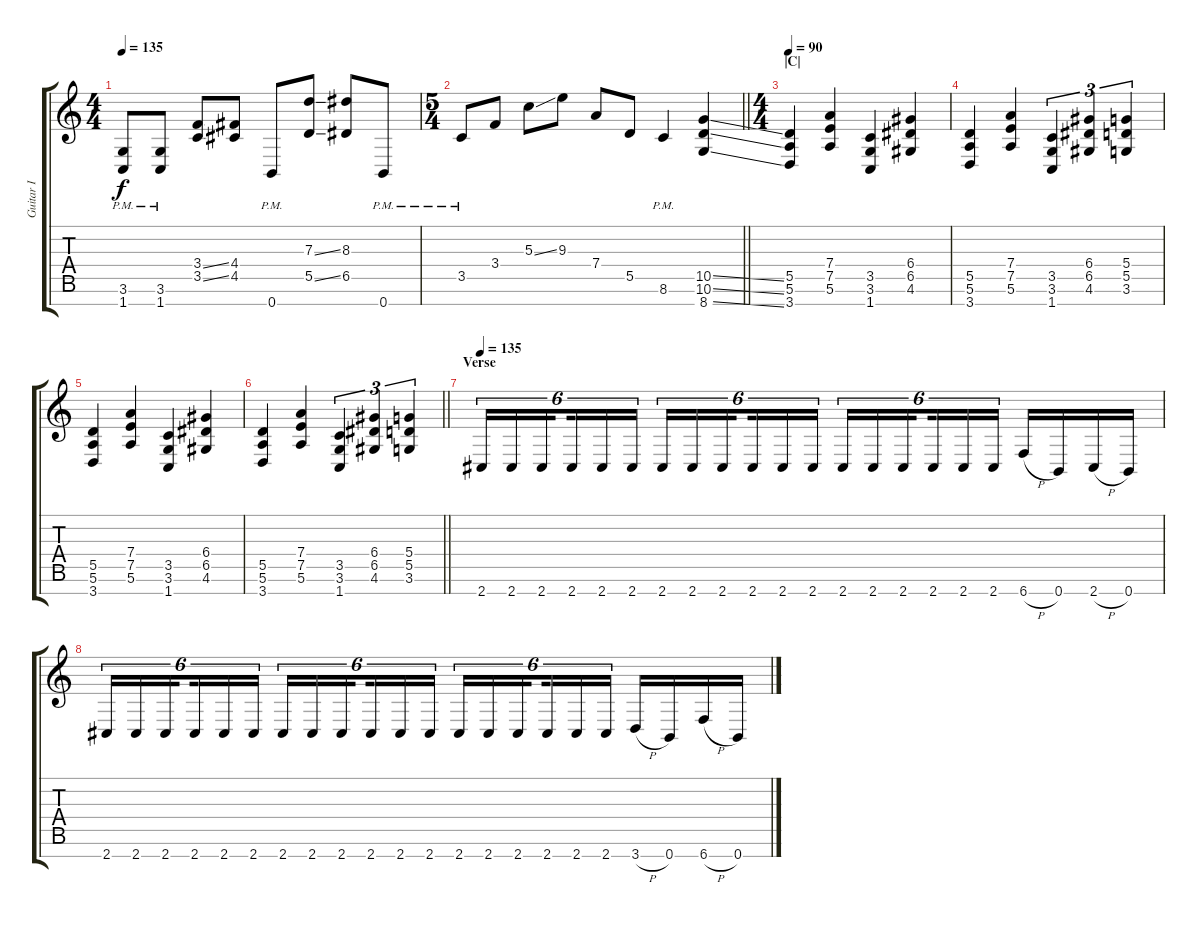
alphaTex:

\track ("Guitar I" "Guitar I") {instrument distortionguitar}
\staff {score tabs}
\tuning (E4 B3 G3 D3 A2 E2 B1) {hide}
\ts (4 4)
\tempo 135
\clef g2
\ks c
(3.6{pm} 1.7{pm}).8{dy f} (3.6{pm} 1.7{pm}).8 (3.4{ss} 3.5{ss}).8 (4.4 4.5).8 0.7{pm}.8 (7.3{ss} 5.5{ss}).8 (8.3 6.5).8 0.7{pm}.8 |
\ts (5 4)
\barLineRight lightlight
3.5{pm}.8 3.4.8 5.3{ss}.8 9.3.8 7.4.8 5.5.8 8.6{pm}.4 (10.5{ss} 10.6{ss} 8.7{ss}).4 |
\ts (4 4)
\section ("" "|C|")
\tempo 90
(5.5 5.6 3.7).4 (7.4 7.5 5.6).4 (3.5 3.6 1.7).4 (6.4 6.5 4.6).4 |
(5.5 5.6 3.7).4 (7.4 7.5 5.6).4 (3.5 3.6 1.7).4{tu (3 2)} (6.4 6.5 4.6).4{tu (3 2)} (5.4 5.5 3.6).4{tu (3 2)} |
(5.5 5.6 3.7).4 (7.4 7.5 5.6).4 (3.5 3.6 1.7).4 (6.4 6.5 4.6).4 |
\barLineRight lightlight
(5.5 5.6 3.7).4 (7.4 7.5 5.6).4 (3.5 3.6 1.7).4{tu (3 2)} (6.4 6.5 4.6).4{tu (3 2)} (5.4 5.5 3.6).4{tu (3 2)} |
\section ("" "Verse")
\tempo 135
2.7.16{tu (6 4)} 2.7.16{tu (6 4)} 2.7.16{tu (6 4) beam splitsecondary} 2.7.16{tu (6 4)} 2.7.16{tu (6 4)} 2.7.16{tu (6 4)} 2.7.16{tu (6 4)} 2.7.16{tu (6 4)} 2.7.16{tu (6 4) beam splitsecondary} 2.7.16{tu (6 4)} 2.7.16{tu (6 4)} 2.7.16{tu (6 4)} 2.7.16{tu (6 4)} 2.7.16{tu (6 4)} 2.7.16{tu (6 4) beam splitsecondary} 2.7.16{tu (6 4)} 2.7.16{tu (6 4)} 2.7.16{tu (6 4)} 6.7{h}.16 0.7.16 2.7{h}.16 0.7.16 |
2.7.16{tu (6 4)} 2.7.16{tu (6 4)} 2.7.16{tu (6 4) beam splitsecondary} 2.7.16{tu (6 4)} 2.7.16{tu (6 4)} 2.7.16{tu (6 4)} 2.7.16{tu (6 4)} 2.7.16{tu (6 4)} 2.7.16{tu (6 4) beam splitsecondary} 2.7.16{tu (6 4)} 2.7.16{tu (6 4)} 2.7.16{tu (6 4)} 2.7.16{tu (6 4)} 2.7.16{tu (6 4)} 2.7.16{tu (6 4) beam splitsecondary} 2.7.16{tu (6 4)} 2.7.16{tu (6 4)} 2.7.16{tu (6 4)} 3.7{h}.16 0.7.16 6.7{h}.16 0.7.16
